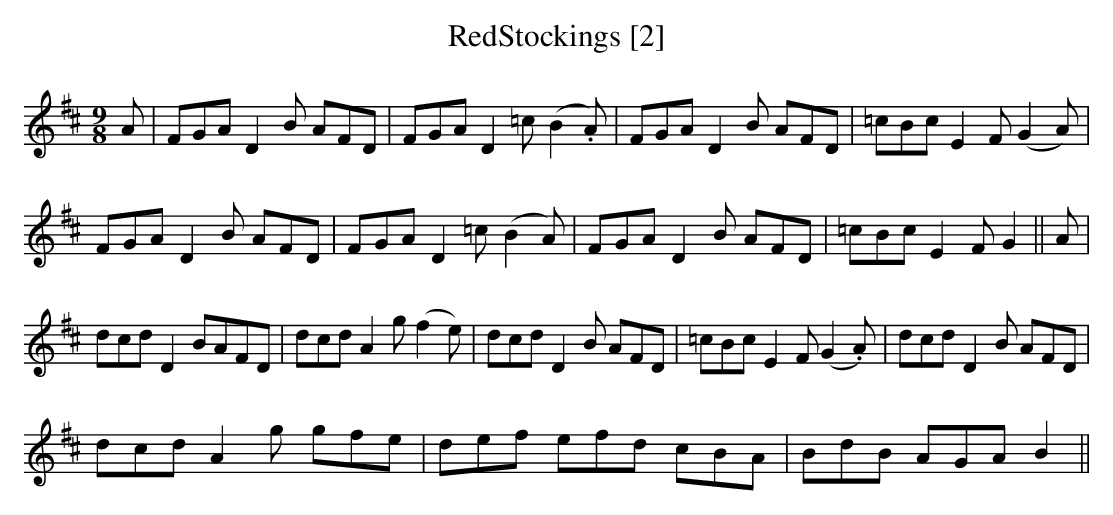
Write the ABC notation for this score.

X:1
T:RedStockings [2]
M:9/8
L:1/8
K:D
A |FGA D2B AFD | FGA D2=c (B2.A) | FGA D2B AFD | =cBc E2F (G2A) |
FGAD2B AFD | FGA D2=c (B2A) | FGA D2B AFD | =cBc E2F G2 || A |
dcd D2BAFD | dcd A2g (f2e) | dcd D2B AFD | =cBc E2F (G2.A) | dcd D2B AFD |
dcdA2g gfe | def efd cBA | BdB AGA B2 ||
